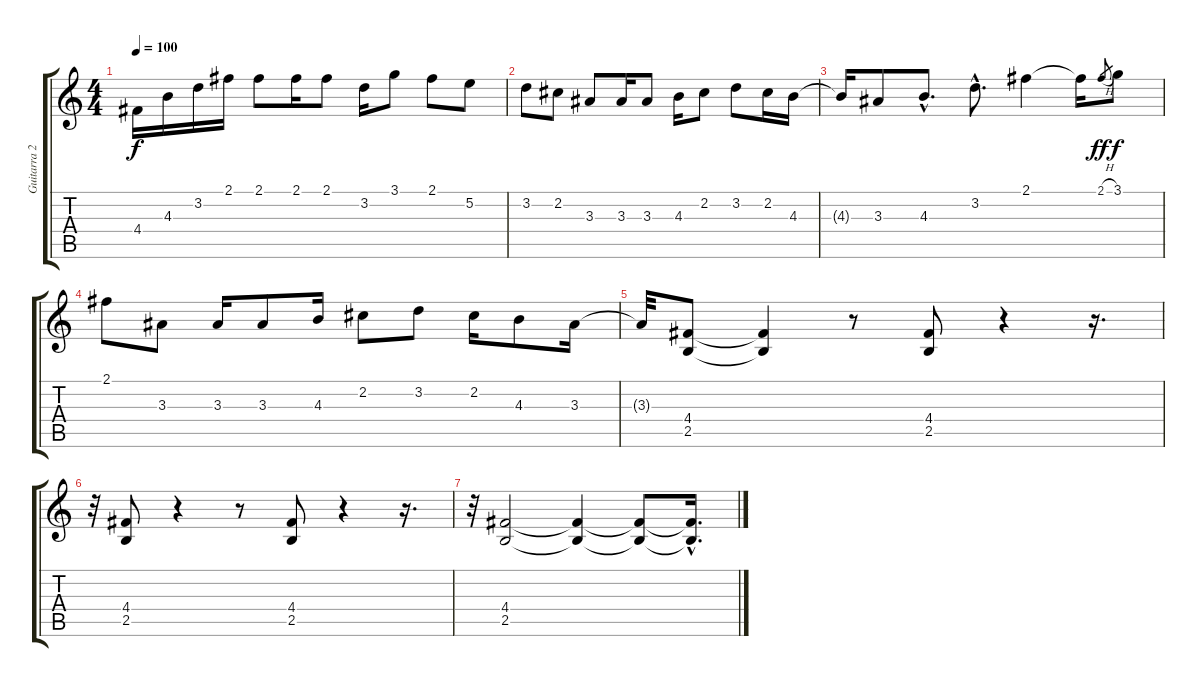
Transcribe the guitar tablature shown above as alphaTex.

\track ("Guitarra 2" "Guitarra 2") {instrument electricguitarclean}
\staff {score tabs}
\tuning (E4 B3 G3 D3 A2 E2) {hide}
\ts (4 4)
\tempo 100
\clef g2
\ks c
4.4.16{dy f} 4.3.16 3.2.16 2.1.16 2.1.8 2.1.16 2.1.8 3.2.16 3.1.8 2.1.8 5.2.8 |
3.2.8 2.2.8 3.3.8 3.3.16 3.3.8 4.3.16 2.2.8 3.2.8 2.2.16 4.3.16 |
4.3{t}.16 3.3.8 4.3{hac}.8{d} 3.2{hac}.8{d} 2.1.4 2.1{t}.16 2.1{h}.8{gr dy ff} 3.1.8{dy f} |
2.1.8 3.3.8 3.3.16 3.3.8 4.3.16 2.2.8 3.2.8 2.2.16 4.3.8 3.3.16 |
3.3{t}.32 (4.4 2.5).8 (4.4{t} 2.5{t}).4 r.8 (4.4 2.5).8 r.4 r.16{d} |
r.32 (4.4 2.5).8 r.4 r.8 (4.4 2.5).8 r.4 r.16{d} |
r.32 (4.4 2.5).2 (4.4{t} 2.5{t}).4 (4.4{t} 2.5{t}).8 (4.4{hac t} 2.5{hac t}).16{d}
